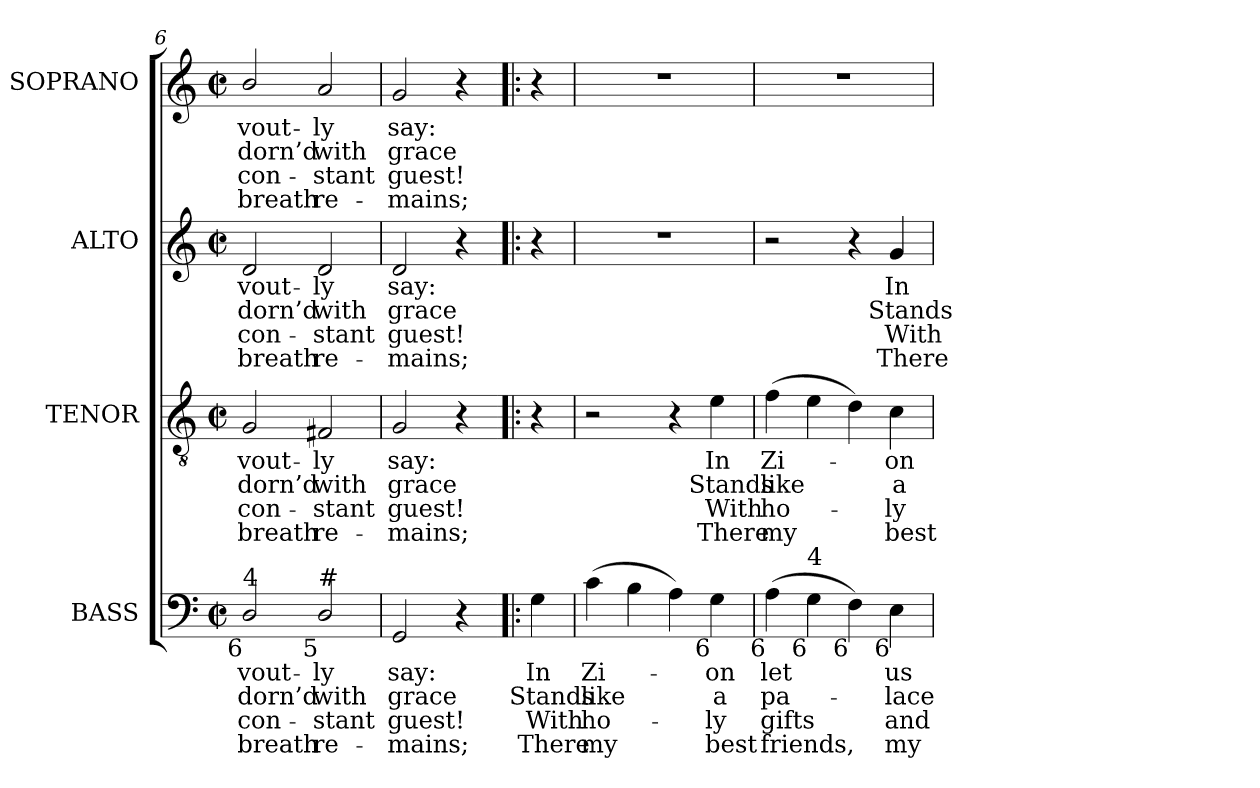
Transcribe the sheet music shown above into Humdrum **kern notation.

**kern	**text	**text	**text	**text	**kern	**text	**text	**text	**text	**kern	**text	**text	**text	**text	**kern	**text	**text	**text	**text
*part4	*part4	*part4	*part4	*part4	*part3	*part3	*part3	*part3	*part3	*part2	*part2	*part2	*part2	*part2	*part1	*part1	*part1	*part1	*part1
*staff4	*staff4	*staff4	*staff4	*staff4	*staff3	*staff3	*staff3	*staff3	*staff3	*staff2	*staff2	*staff2	*staff2	*staff2	*staff1	*staff1	*staff1	*staff1	*staff1
*I"BASS	*	*	*	*	*I"TENOR	*	*	*	*	*I"ALTO	*	*	*	*	*I"SOPRANO	*	*	*	*
*I'B.	*	*	*	*	*I'T.	*	*	*	*	*I'A.	*	*	*	*	*I'S.	*	*	*	*
*clefF4	*	*	*	*	*clefGv2	*	*	*	*	*clefG2	*	*	*	*	*clefG2	*	*	*	*
*	*	*	*	*	*ITrd7c12	*	*	*	*	*	*	*	*	*	*	*	*	*	*
*k[]	*	*	*	*	*k[]	*	*	*	*	*k[]	*	*	*	*	*k[]	*	*	*	*
*C:	*	*	*	*	*C:	*	*	*	*	*C:	*	*	*	*	*C:	*	*	*	*
*M2/2	*	*	*	*	*M2/2	*	*	*	*	*M2/2	*	*	*	*	*M2/2	*	*	*	*
*met(c|)	*	*	*	*	*met(c|)	*	*	*	*	*met(c|)	*	*	*	*	*met(c|)	*	*	*	*
=6	=6	=6	=6	=6	=6	=6	=6	=6	=6	=6	=6	=6	=6	=6	=6	=6	=6	=6	=6
!	!LO:LY:b:color=#000000	!LO:LY:b:color=#000000	!LO:LY:b:color=#000000	!LO:LY:b:color=#000000	!	!	!	!	!	!	!	!	!	!	!	!	!	!	!
!	!	!	!	!	!	!LO:LY:b:color=#000000	!LO:LY:b:color=#000000	!LO:LY:b:color=#000000	!LO:LY:b:color=#000000	!	!	!	!	!	!	!	!	!	!
!	!	!	!	!	!	!	!	!	!	!	!LO:LY:b:color=#000000	!LO:LY:b:color=#000000	!LO:LY:b:color=#000000	!LO:LY:b:color=#000000	!	!	!	!	!
!LO:TX:b:rj:t=6	!	!	!	!	!	!	!	!	!	!	!	!	!	!	!	!	!	!	!
!LO:TX:t=4	!	!	!	!	!	!	!	!	!	!	!	!	!	!	!	!	!	!	!
!	!	!	!	!	!	!	!	!	!	!	!	!	!	!	!	!LO:LY:b:color=#000000	!LO:LY:b:color=#000000	!LO:LY:b:color=#000000	!LO:LY:b:color=#000000
2Di/	-vout-	-dorn’d	con-	-breath	2GGi/	-vout-	-dorn’d	con-	-breath	2di/	-vout-	-dorn’d	con-	-breath	2bi/	-vout-	-dorn’d	con-	-breath
!	!LO:LY:b:color=#000000	!LO:LY:b:color=#000000	!LO:LY:b:color=#000000	!LO:LY:b:color=#000000	!	!	!	!	!	!	!	!	!	!	!	!	!	!	!
!	!	!	!	!	!	!LO:LY:b:color=#000000	!LO:LY:b:color=#000000	!LO:LY:b:color=#000000	!LO:LY:b:color=#000000	!	!	!	!	!	!	!	!	!	!
!	!	!	!	!	!	!	!	!	!	!	!LO:LY:b:color=#000000	!LO:LY:b:color=#000000	!LO:LY:b:color=#000000	!LO:LY:b:color=#000000	!	!	!	!	!
!LO:TX:b:rj:t=5	!	!	!	!	!	!	!	!	!	!	!	!	!	!	!	!	!	!	!
!LO:TX:t=#	!	!	!	!	!	!	!	!	!	!	!	!	!	!	!	!	!	!	!
!	!	!	!	!	!	!	!	!	!	!	!	!	!	!	!	!LO:LY:b:color=#000000	!LO:LY:b:color=#000000	!LO:LY:b:color=#000000	!LO:LY:b:color=#000000
2Di/	-ly	with	stant	re-	2FF#Xi/	-ly	with	stant	re-	2di/	-ly	with	stant	re-	2ai/	-ly	with	stant	re-
=7	=7	=7	=7	=7	=7	=7	=7	=7	=7	=7	=7	=7	=7	=7	=7	=7	=7	=7	=7
!	!LO:LY:b:color=#000000	!LO:LY:b:color=#000000	!LO:LY:b:color=#000000	!LO:LY:b:color=#000000	!	!	!	!	!	!	!	!	!	!	!	!	!	!	!
!	!	!	!	!	!	!LO:LY:b:color=#000000	!LO:LY:b:color=#000000	!LO:LY:b:color=#000000	!LO:LY:b:color=#000000	!	!	!	!	!	!	!	!	!	!
!	!	!	!	!	!	!	!	!	!	!	!LO:LY:b:color=#000000	!LO:LY:b:color=#000000	!LO:LY:b:color=#000000	!LO:LY:b:color=#000000	!	!	!	!	!
!	!	!	!	!	!	!	!	!	!	!	!	!	!	!	!	!LO:LY:b:color=#000000	!LO:LY:b:color=#000000	!LO:LY:b:color=#000000	!LO:LY:b:color=#000000
2GGi/	say:	grace	-guest!	mains;	2GGi/	say:	grace	-guest!	mains;	2di/	say:	grace	-guest!	mains;	2gi/	say:	grace	-guest!	mains;
4r	.	.	.	.	4r	.	.	.	.	4r	.	.	.	.	4r	.	.	.	.
!!LO:LB:g=z
=7!|:	=7!|:	=7!|:	=7!|:	=7!|:	=7!|:	=7!|:	=7!|:	=7!|:	=7!|:	=7!|:	=7!|:	=7!|:	=7!|:	=7!|:	=7!|:	=7!|:	=7!|:	=7!|:	=7!|:
!	!LO:LY:b:color=#000000	!LO:LY:b:color=#000000	!LO:LY:b:color=#000000	!LO:LY:b:color=#000000	!	!	!	!	!	!	!	!	!	!	!	!	!	!	!
4Gi\	In	Stands	With	There	4r	.	.	.	.	4r	.	.	.	.	4r	.	.	.	.
=8	=8	=8	=8	=8	=8	=8	=8	=8	=8	=8	=8	=8	=8	=8	=8	=8	=8	=8	=8
!	!LO:LY:b:color=#000000	!LO:LY:b:color=#000000	!LO:LY:b:color=#000000	!LO:LY:b:color=#000000	!	!	!	!	!	!	!	!	!	!	!	!	!	!	!
(4ci\	Zi-	like	ho-	-my	2r	.	.	.	.	1r	.	.	.	.	1r	.	.	.	.
4Bi\	.	.	.	.	.	.	.	.	.	.	.	.	.	.	.	.	.	.	.
4Ai\)	.	.	.	.	4r	.	.	.	.	.	.	.	.	.	.	.	.	.	.
!	!LO:LY:b:color=#000000	!LO:LY:b:color=#000000	!LO:LY:b:color=#000000	!LO:LY:b:color=#000000	!	!	!	!	!	!	!	!	!	!	!	!	!	!	!
!LO:TX:b:rj:t=6	!	!	!	!	!	!	!	!	!	!	!	!	!	!	!	!	!	!	!
!	!	!	!	!	!	!LO:LY:b:color=#000000	!LO:LY:b:color=#000000	!LO:LY:b:color=#000000	!LO:LY:b:color=#000000	!	!	!	!	!	!	!	!	!	!
4Gi\	-on	a	ly	best	4Ei\	In	Stands	With	There	.	.	.	.	.	.	.	.	.	.
=9	=9	=9	=9	=9	=9	=9	=9	=9	=9	=9	=9	=9	=9	=9	=9	=9	=9	=9	=9
!	!LO:LY:b:color=#000000	!LO:LY:b:color=#000000	!LO:LY:b:color=#000000	!LO:LY:b:color=#000000	!	!	!	!	!	!	!	!	!	!	!	!	!	!	!
!LO:TX:b:rj:t=6	!	!	!	!	!	!	!	!	!	!	!	!	!	!	!	!	!	!	!
!	!	!	!	!	!	!LO:LY:b:color=#000000	!LO:LY:b:color=#000000	!LO:LY:b:color=#000000	!LO:LY:b:color=#000000	!	!	!	!	!	!	!	!	!	!
(4Ai\	let	pa-	gifts	friends,	(4Fi\	Zi-	like	ho-	-my	2r	.	.	.	.	1r	.	.	.	.
!LO:TX:b:rj:t=6	!	!	!	!	!	!	!	!	!	!	!	!	!	!	!	!	!	!	!
!LO:TX:t=4	!	!	!	!	!	!	!	!	!	!	!	!	!	!	!	!	!	!	!
4Gi\	.	.	.	.	4Ei\	.	.	.	.	.	.	.	.	.	.	.	.	.	.
!LO:TX:b:rj:t=6	!	!	!	!	!	!	!	!	!	!	!	!	!	!	!	!	!	!	!
4Fi\)	.	.	.	.	4Di\)	.	.	.	.	4r	.	.	.	.	.	.	.	.	.
!	!LO:LY:b:color=#000000	!LO:LY:b:color=#000000	!LO:LY:b:color=#000000	!LO:LY:b:color=#000000	!	!	!	!	!	!	!	!	!	!	!	!	!	!	!
!	!	!	!	!	!	!LO:LY:b:color=#000000	!LO:LY:b:color=#000000	!LO:LY:b:color=#000000	!LO:LY:b:color=#000000	!	!	!	!	!	!	!	!	!	!
!LO:TX:b:rj:t=6	!	!	!	!	!	!	!	!	!	!	!	!	!	!	!	!	!	!	!
!	!	!	!	!	!	!	!	!	!	!	!LO:LY:b:color=#000000	!LO:LY:b:color=#000000	!LO:LY:b:color=#000000	!LO:LY:b:color=#000000	!	!	!	!	!
4Ei\	us	-lace	and	my	4Ci\	-on	a	ly	best	4gi/	In	Stands	With	There	.	.	.	.	.
=	=	=	=	=	=	=	=	=	=	=	=	=	=	=	=	=	=	=	=
*-	*-	*-	*-	*-	*-	*-	*-	*-	*-	*-	*-	*-	*-	*-	*-	*-	*-	*-	*-
